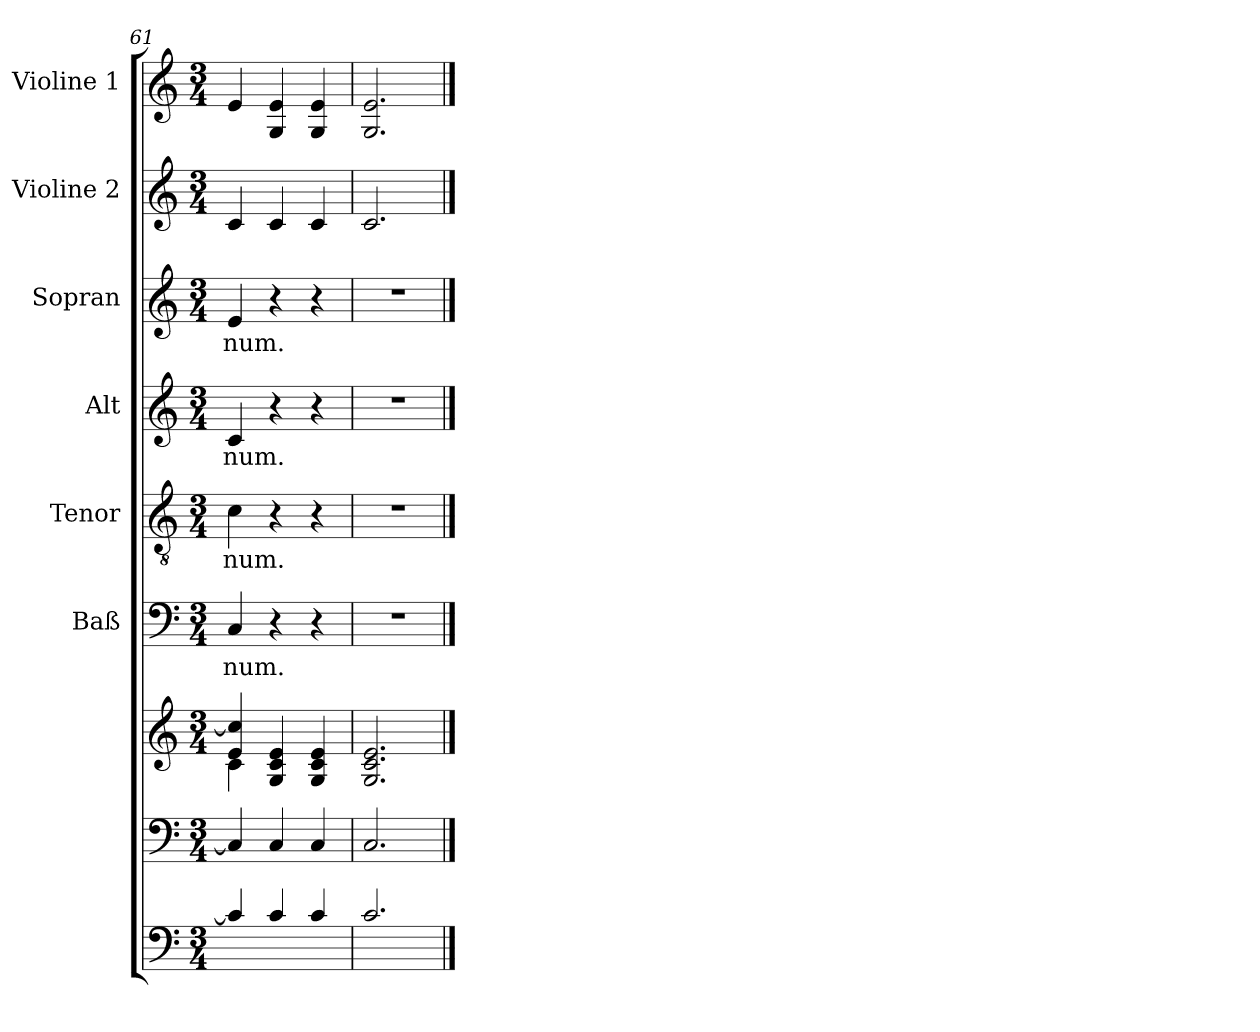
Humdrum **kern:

**kern	**kern	**kern	**kern	**text	**kern	**text	**kern	**text	**kern	**text	**kern	**kern
*part8	*part7	*part7	*part6	*part6	*part5	*part5	*part4	*part4	*part3	*part3	*part2	*part1
*staff9	*staff8	*staff7	*staff6	*staff6	*staff5	*staff5	*staff4	*staff4	*staff3	*staff3	*staff2	*staff1
*	*	*	*I"Baß	*	*I"Tenor	*	*I"Alt	*	*I"Sopran	*	*I"Violine 2	*I"Violine 1
*	*	*	*I'Baß	*	*I'Ten	*	*I'Alt	*	*I'Sop	*	*I'Vln. 2	*I'Vln. 1
*clefF4	*clefF4	*clefG2	*clefF4	*	*clefGv2	*	*clefG2	*	*clefG2	*	*clefG2	*clefG2
*ITrd7c12	*	*	*	*	*	*	*	*	*	*	*	*
*k[]	*k[]	*k[]	*k[]	*	*k[]	*	*k[]	*	*k[]	*	*k[]	*k[]
*C:	*C:	*C:	*C:	*	*C:	*	*C:	*	*C:	*	*C:	*C:
*M3/4	*M3/4	*M3/4	*M3/4	*	*M3/4	*	*M3/4	*	*M3/4	*	*M3/4	*M3/4
=61	=61	=61	=61	=61	=61	=61	=61	=61	=61	=61	=61	=61
*	*	*^	*	*	*	*	*	*	*	*	*	*
!	!	!	!	!	!LO:LY:b	!	!LO:LY:b	!	!LO:LY:b	!	!LO:LY:b	!	!
4C/]	4C/]	4e/ 4cc/]	4c\	4C/	-num.	4c\	-num.	4c/	-num.	4e/	-num.	4c/	4e/
4C/	4C/	4G/ 4c/ 4e/	2ryy	4r	.	4r	.	4r	.	4r	.	4c/	4G/ 4e/
4C/	4C/	4G/ 4c/ 4e/	.	4r	.	4r	.	4r	.	4r	.	4c/	4G/ 4e/
*	*	*v	*v	*	*	*	*	*	*	*	*	*	*
=62	=62	=62	=62	=62	=62	=62	=62	=62	=62	=62	=62	=62
2.C/	2.C/	2.G/ 2.c/ 2.e/	2.r	.	2.r	.	2.r	.	2.r	.	2.c/	2.G/ 2.e/
==	==	==	==	==	==	==	==	==	==	==	==	==
*-	*-	*-	*-	*-	*-	*-	*-	*-	*-	*-	*-	*-
